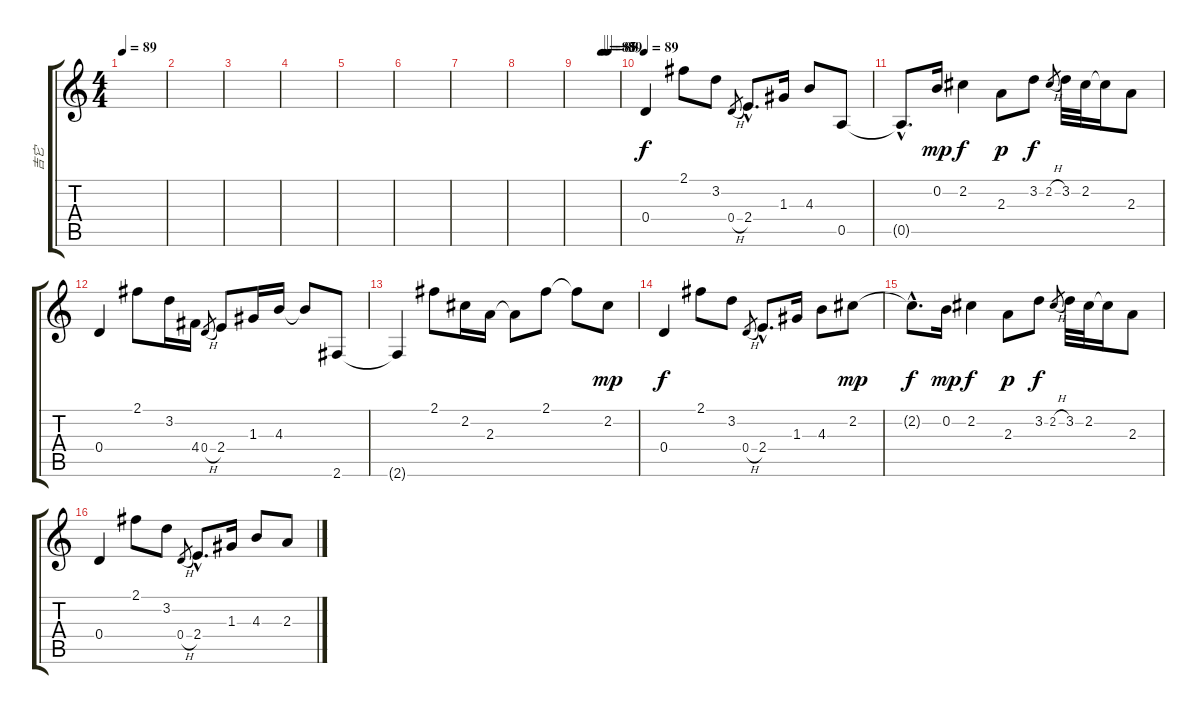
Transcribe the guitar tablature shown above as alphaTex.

\track ("吉它" "吉它") {instrument electricguitarjazz}
\staff {score tabs}
\tuning (E4 B3 G3 D3 A2 E2) {hide}
\ts (4 4)
\tempo 89
\tempo 83
\tempo 89
\clef g2
\ks c
|
|
|
|
|
|
|
|
\tempo (85 0.59375)
\tempo (88 0.65625)
\tempo (89 0.75)
|
\tempo 89
0.4.4 2.1.8 3.2.8 0.4{h}.8{gr} 2.4{hac}.8{d} 1.3.16 4.3.8 0.5.8 |
0.5{hac t}.8{d} 0.2.16{dy mp} 2.2.4{dy f} 2.3.8{dy p} 3.2.8{dy f} 2.2{h}.8{gr} 3.2.32 2.2.32 2.2{t}.16 2.3.8 |
0.4.4 2.1.8 3.2.16 4.4.16 0.4{h}.8{gr} 2.4.8 1.3.16 4.3.16 4.3{t}.8 2.6.8 |
2.6{t}.4 2.1.8 2.2.16 2.3.16 2.3{t}.8 2.1.8 2.1{t}.8 2.2.8{dy mp} |
0.4.4{dy f} 2.1.8 3.2.8 0.4{h}.8{gr} 2.4{hac}.8{d} 1.3.16 4.3.8 2.2.8{dy mp} |
2.2{hac t}.8{d dy f} 0.2.16{dy mp} 2.2.4{dy f} 2.3.8{dy p} 3.2.8{dy f} 2.2{h}.8{gr} 3.2.32 2.2.32 2.2{t}.16 2.3.8 |
0.4.4 2.1.8 3.2.8 0.4{h}.8{gr} 2.4{hac}.8{d} 1.3.16 4.3.8 2.3.8
